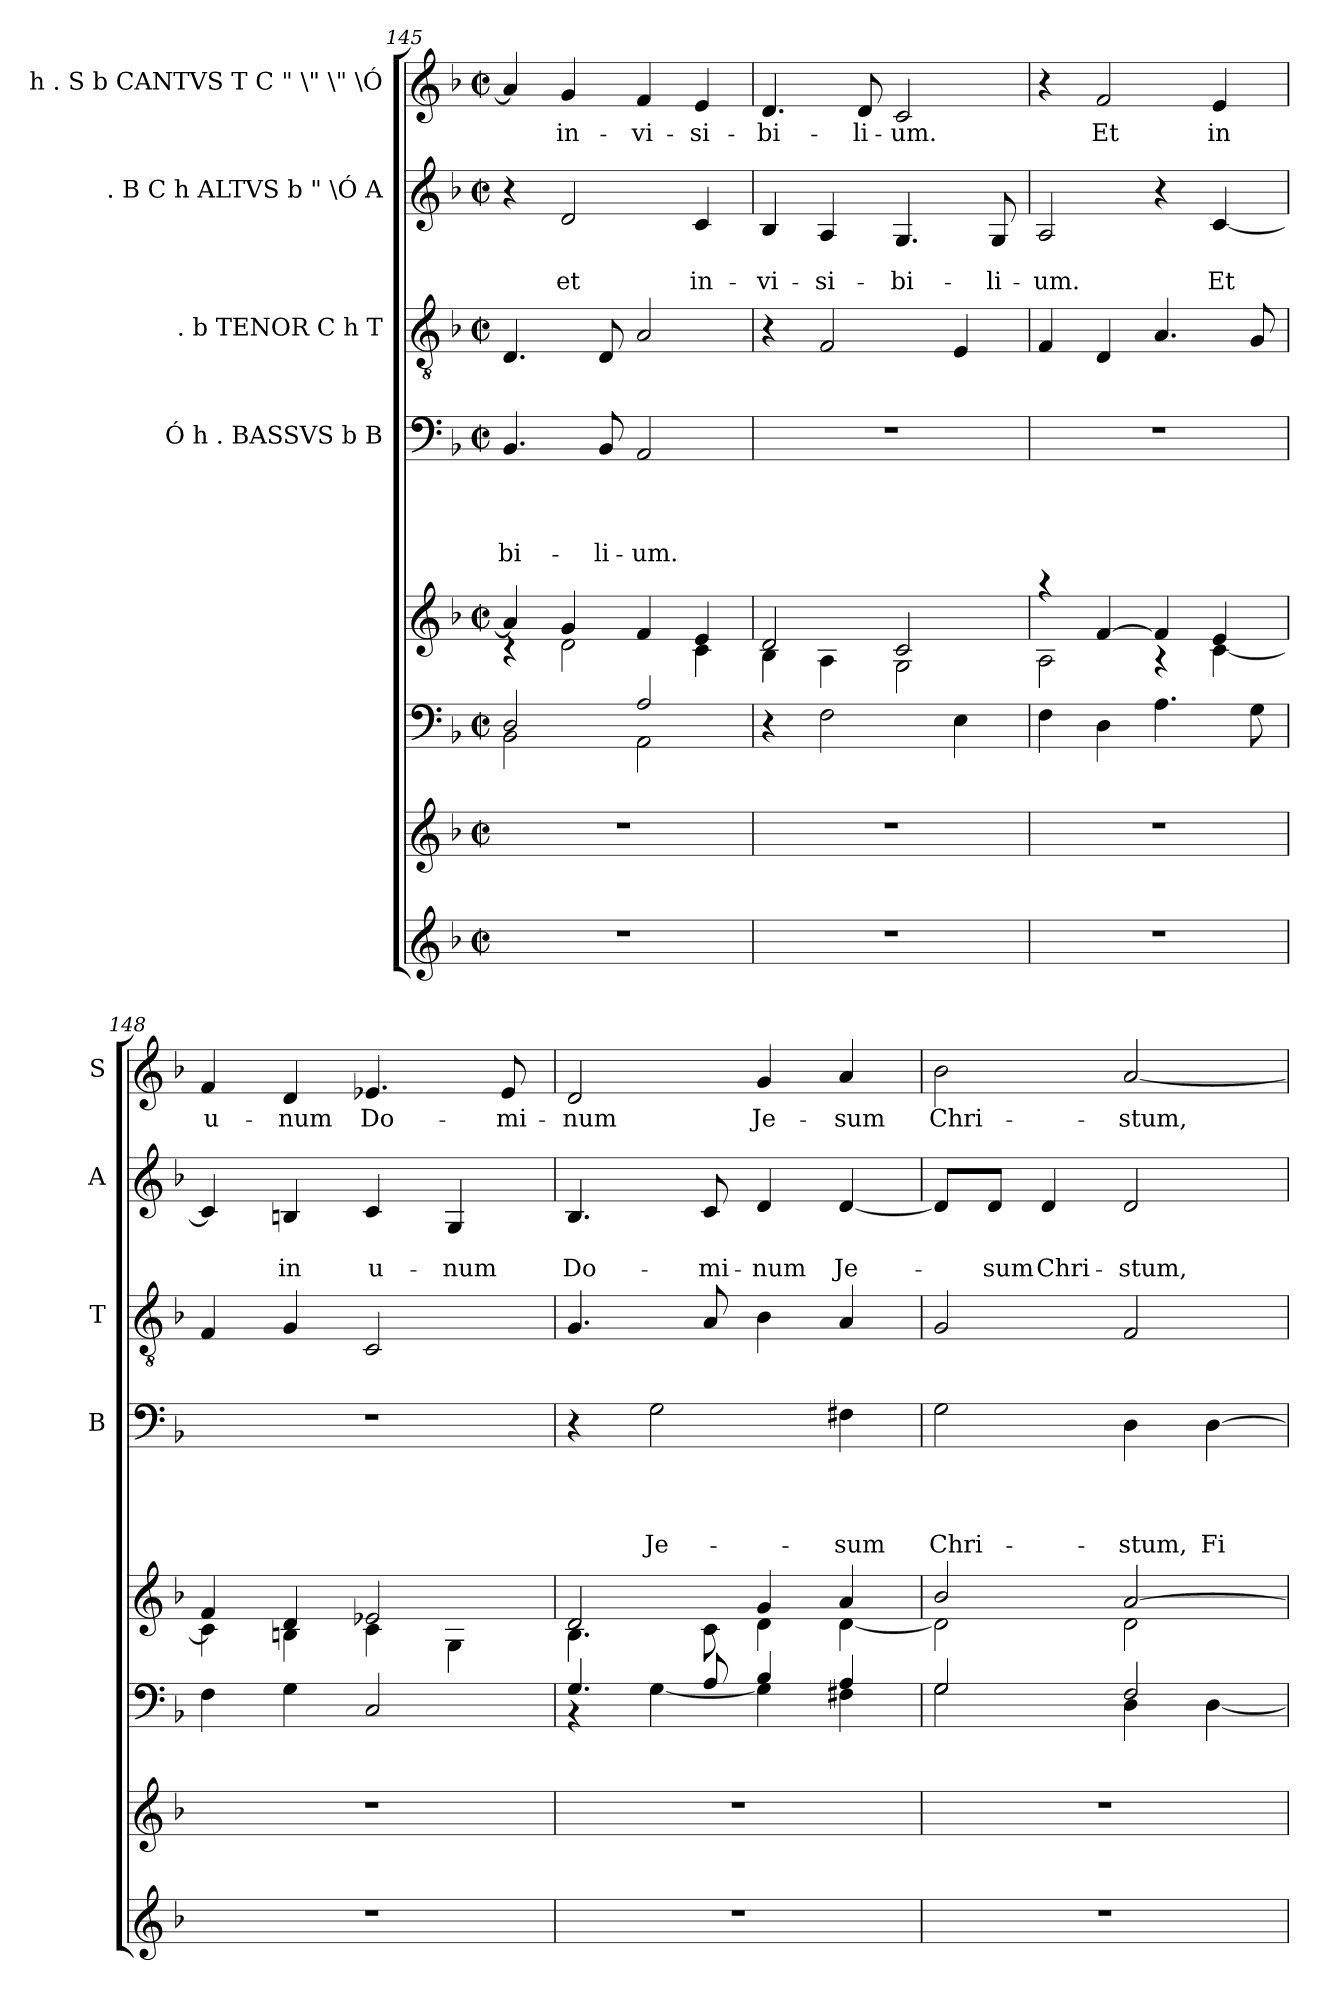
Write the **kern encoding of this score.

**kern	**kern	**kern	**kern	**kern	**text	**text	**text	**text	**kern	**kern	**text	**text	**kern	**text
*part8	*part7	*part6	*part5	*part4	*part4	*part4	*part4	*part4	*part3	*part2	*part2	*part2	*part1	*part1
*staff8	*staff7	*staff6	*staff5	*staff4	*staff4	*staff4	*staff4	*staff4	*staff3	*staff2	*staff2	*staff2	*staff1	*staff1
*	*	*	*	*I"Ó h . BASSVS b B	*	*	*	*	*I". b TENOR C h T	*I". B C h ALTVS b " \Ó A	*	*	*I"h . S b CANTVS T C " \" \" \Ó	*
*	*	*	*	*I'B	*	*	*	*	*I'T	*I'A	*	*	*I'S	*
*clefG2	*clefG2	*clefF4	*clefG2	*clefF4	*	*	*	*	*clefGv2	*clefG2	*	*	*clefG2	*
*k[b-]	*k[b-]	*k[b-]	*k[b-]	*k[b-]	*	*	*	*	*k[b-]	*k[b-]	*	*	*k[b-]	*
*F:	*F:	*F:	*F:	*F:	*	*	*	*	*F:	*F:	*	*	*F:	*
*M2/2	*M2/2	*M2/2	*M2/2	*M2/2	*	*	*	*	*M2/2	*M2/2	*	*	*M2/2	*
*met(c|)	*met(c|)	*met(c|)	*met(c|)	*met(c|)	*	*	*	*	*met(c|)	*met(c|)	*	*	*met(c|)	*
=145	=145	=145	=145	=145	=145	=145	=145	=145	=145	=145	=145	=145	=145	=145
*	*	*^	*^	*	*	*	*	*	*	*	*	*	*	*
!	!	!	!	!	!	!	!	!	!	!LO:LY:b	!	!	!	!	!	!
1r	1r	2D/	2BB-\	4a/]	4rc	4.BB-/	.	.	.	-bi-	4.D/	4r	.	.	4a/]	.
!	!	!	!	!	!	!	!	!	!	!	!	!	!	!LO:LY:b	!	!LO:LY:b
.	.	.	.	4g/	2d\	.	.	.	.	.	.	2d/	.	et	4g/	in-
!	!	!	!	!	!	!	!	!	!	!LO:LY:b	!	!	!	!	!	!
.	.	.	.	.	.	8BB-/	.	.	.	-li-	8D/	.	.	.	.	.
!	!	!	!	!	!	!	!	!	!	!LO:LY:b	!	!	!	!	!	!LO:LY:b
.	.	2A/	2AA\	4f/	.	2AA/	.	.	.	-um.	2A/	.	.	.	4f/	-vi-
!	!	!	!	!	!	!	!	!	!	!	!	!	!	!LO:LY:b	!	!LO:LY:b
.	.	.	.	4e/	4c\	.	.	.	.	.	.	4c/	.	in-	4e/	-si-
*	*	*v	*v	*	*	*	*	*	*	*	*	*	*	*	*	*
=146	=146	=146	=146	=146	=146	=146	=146	=146	=146	=146	=146	=146	=146	=146	=146
!	!	!	!	!	!	!	!	!	!	!	!	!	!LO:LY:b	!	!LO:LY:b
1r	1r	4r	2d/	4B-\	1r	.	.	.	.	4r	4B-/	.	-vi-	4.d/	-bi-
!	!	!	!	!	!	!	!	!	!	!	!	!	!LO:LY:b	!	!
.	.	2F\	.	4A\	.	.	.	.	.	2F/	4A/	.	-si-	.	.
!	!	!	!	!	!	!	!	!	!	!	!	!	!	!	!LO:LY:b
.	.	.	.	.	.	.	.	.	.	.	.	.	.	8d/	-li-
!	!	!	!	!	!	!	!	!	!	!	!	!	!LO:LY:b	!	!LO:LY:b
.	.	.	2c/	2G\	.	.	.	.	.	.	4.G/	.	-bi-	2c/	-um.
.	.	4E\	.	.	.	.	.	.	.	4E/	.	.	.	.	.
!	!	!	!	!	!	!	!	!	!	!	!	!	!LO:LY:b	!	!
.	.	.	.	.	.	.	.	.	.	.	8G/	.	-li-	.	.
=147	=147	=147	=147	=147	=147	=147	=147	=147	=147	=147	=147	=147	=147	=147	=147
!	!	!	!	!	!	!	!	!	!	!	!	!	!LO:LY:b	!	!
1r	1r	4F\	4raa	2A\	1r	.	.	.	.	4F/	2A/	.	-um.	4r	.
!	!	!	!	!	!	!	!	!	!	!	!	!	!	!	!LO:LY:b
.	.	4D\	[>4f/	.	.	.	.	.	.	4D/	.	.	.	2f/	Et
.	.	4.A\	4f/]	4rA	.	.	.	.	.	4.A/	4r	.	.	.	.
!	!	!	!	!	!	!	!	!	!	!	!	!	!LO:LY:b	!	!LO:LY:b
.	.	.	4e/	[<4c\	.	.	.	.	.	.	[<4c/	.	Et	4e/	in
.	.	8G\	.	.	.	.	.	.	.	8G/	.	.	.	.	.
=148	=148	=148	=148	=148	=148	=148	=148	=148	=148	=148	=148	=148	=148	=148	=148
!	!	!	!	!	!	!	!	!	!	!	!	!	!	!	!LO:LY:b
1r	1r	4F\	4f/	4c\]	1r	.	.	.	.	4F/	4c/]	.	.	4f/	u-
!	!	!	!	!	!	!	!	!	!	!	!	!	!LO:LY:b	!	!LO:LY:b
.	.	4G\	4d/	4Bn\	.	.	.	.	.	4G/	4Bn/	.	in	4d/	-num
!	!	!	!	!	!	!	!	!	!	!	!	!	!LO:LY:b	!	!LO:LY:b
.	.	2C/	2e-X/	4c\	.	.	.	.	.	2C/	4c/	.	u-	4.e-X/	Do-
!	!	!	!	!	!	!	!	!	!	!	!	!	!LO:LY:b	!	!
.	.	.	.	4G\	.	.	.	.	.	.	4G/	.	-num	.	.
!	!	!	!	!	!	!	!	!	!	!	!	!	!	!	!LO:LY:b
.	.	.	.	.	.	.	.	.	.	.	.	.	.	8e-/	-mi-
!!LO:PB:g=z
=149	=149	=149	=149	=149	=149	=149	=149	=149	=149	=149	=149	=149	=149	=149	=149
*	*	*^	*	*	*	*	*	*	*	*	*	*	*	*	*
!	!	!	!	!	!	!	!	!	!	!	!	!	!	!LO:LY:b	!	!LO:LY:b
1r	1r	4.G/	4rBB	2d/	4.B-\	4r	.	.	.	.	4.G/	4.B-/	.	Do-	2d/	-num
!	!	!	!	!	!	!	!	!	!	!LO:LY:b	!	!	!	!	!	!
.	.	.	[<4G\	.	.	2G\	.	.	.	Je-	.	.	.	.	.	.
!	!	!	!	!	!	!	!	!	!	!	!	!	!	!LO:LY:b	!	!
.	.	8A/	.	.	8c\	.	.	.	.	.	8A/	8c/	.	-mi-	.	.
!	!	!	!	!	!	!	!	!	!	!	!	!	!	!LO:LY:b	!	!LO:LY:b
.	.	4B-/	4G\]	4g/	4d\	.	.	.	.	.	4B-\	4d/	.	-num	4g/	Je-
!	!	!	!	!	!	!	!	!	!	!LO:LY:b	!	!	!	!LO:LY:b	!	!LO:LY:b
.	.	4A/	4F#X\	4a/	[<4d\	4F#X\	.	.	.	-sum	4A/	[<4d/	.	Je-	4a/	-sum
=150	=150	=150	=150	=150	=150	=150	=150	=150	=150	=150	=150	=150	=150	=150	=150	=150
!	!	!	!	!	!	!	!	!	!	!LO:LY:b	!	!	!	!	!	!LO:LY:b
1r	1r	2G/	2G\	2b-/	2d\]	2G\	.	.	.	Chri-	2G/	8d/L]	.	.	2b-\	Chri-
!	!	!	!	!	!	!	!	!	!	!	!	!	!	!LO:LY:b	!	!
.	.	.	.	.	.	.	.	.	.	.	.	8d/J	.	-sum	.	.
!	!	!	!	!	!	!	!	!	!	!	!	!	!	!LO:LY:b	!	!
.	.	.	.	.	.	.	.	.	.	.	.	4d/	.	Chri-	.	.
!	!	!	!	!	!	!	!	!	!	!LO:LY:b	!	!	!	!LO:LY:b	!	!LO:LY:b
.	.	2F/	4D\	[>2a/	2d\	4D\	.	.	.	-stum,	2F/	2d/	.	-stum,	[<2a/	-stum,
!	!	!	!	!	!	!	!	!	!	!LO:LY:b	!	!	!	!	!	!
.	.	.	[<4D\	.	.	[>4D\	.	.	.	Fi-	.	.	.	.	.	.
*	*	*v	*v	*	*	*	*	*	*	*	*	*	*	*	*	*
*	*	*	*v	*v	*	*	*	*	*	*	*	*	*	*	*
=	=	=	=	=	=	=	=	=	=	=	=	=	=	=
*-	*-	*-	*-	*-	*-	*-	*-	*-	*-	*-	*-	*-	*-	*-
